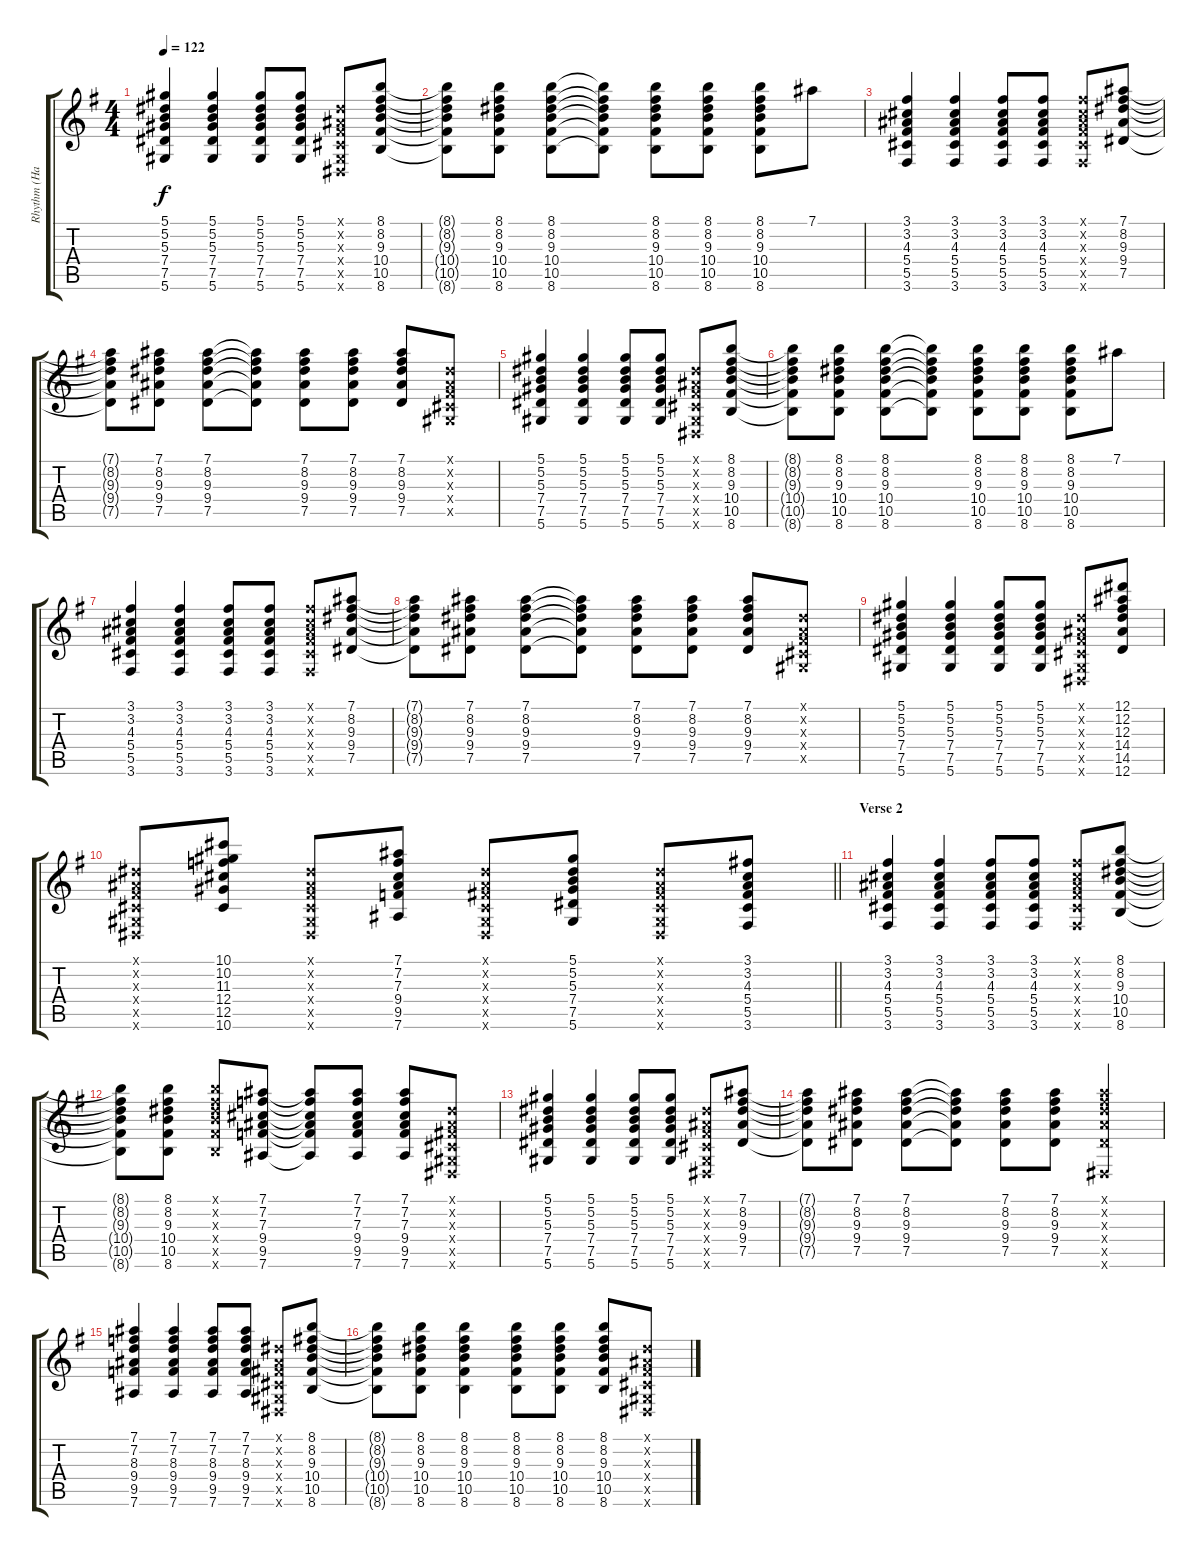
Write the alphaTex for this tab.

\track ("Rhythm (Half Down)" "Rhythm (Ha") {instrument acousticguitarsteel}
\staff {score tabs}
\tuning (Eb4 Bb3 Gb3 Db3 Ab2 Eb2) {hide}
\ts (4 4)
\tempo 122
\clef g2
\ks eminor
(5.1 5.2 5.3 7.4 7.5 5.6).4{dy f} (5.1 5.2 5.3 7.4 7.5 5.6).4 (5.1 5.2 5.3 7.4 7.5 5.6).8 (5.1 5.2 5.3 7.4 7.5 5.6).8 (0.1{x} 0.2{x} 0.3{x} 0.4{x} 0.5{x} 0.6{x}).8 (8.1 8.2 9.3 10.4 10.5 8.6).8 |
(8.1{t} 8.2{t} 9.3{t} 10.4{t} 10.5{t} 8.6{t}).8 (8.1 8.2 9.3 10.4 10.5 8.6).8 (8.1 8.2 9.3 10.4 10.5 8.6).8 (8.1{t} 8.2{t} 9.3{t} 10.4{t} 10.5{t} 8.6{t}).8 (8.1 8.2 9.3 10.4 10.5 8.6).8 (8.1 8.2 9.3 10.4 10.5 8.6).8 (8.1 8.2 9.3 10.4 10.5 8.6).8 7.1.8 |
(3.1 3.2 4.3 5.4 5.5 3.6).4 (3.1 3.2 4.3 5.4 5.5 3.6).4 (3.1 3.2 4.3 5.4 5.5 3.6).8 (3.1 3.2 4.3 5.4 5.5 3.6).8 (3.1{x} 3.2{x} 4.3{x} 5.4{x} 5.5{x} 3.6{x}).8 (7.1 8.2 9.3 9.4 7.5).8 |
(7.1{t} 8.2{t} 9.3{t} 9.4{t} 7.5{t}).8 (7.1 8.2 9.3 9.4 7.5).8 (7.1 8.2 9.3 9.4 7.5).8 (7.1{t} 8.2{t} 9.3{t} 9.4{t} 7.5{t}).8 (7.1 8.2 9.3 9.4 7.5).8 (7.1 8.2 9.3 9.4 7.5).8 (7.1 8.2 9.3 9.4 7.5).8 (0.1{x} 0.2{x} 0.3{x} 0.4{x} 0.5{x}).8 |
(5.1 5.2 5.3 7.4 7.5 5.6).4 (5.1 5.2 5.3 7.4 7.5 5.6).4 (5.1 5.2 5.3 7.4 7.5 5.6).8 (5.1 5.2 5.3 7.4 7.5 5.6).8 (0.1{x} 0.2{x} 0.3{x} 0.4{x} 0.5{x} 0.6{x}).8 (8.1 8.2 9.3 10.4 10.5 8.6).8 |
(8.1{t} 8.2{t} 9.3{t} 10.4{t} 10.5{t} 8.6{t}).8 (8.1 8.2 9.3 10.4 10.5 8.6).8 (8.1 8.2 9.3 10.4 10.5 8.6).8 (8.1{t} 8.2{t} 9.3{t} 10.4{t} 10.5{t} 8.6{t}).8 (8.1 8.2 9.3 10.4 10.5 8.6).8 (8.1 8.2 9.3 10.4 10.5 8.6).8 (8.1 8.2 9.3 10.4 10.5 8.6).8 7.1.8 |
(3.1 3.2 4.3 5.4 5.5 3.6).4 (3.1 3.2 4.3 5.4 5.5 3.6).4 (3.1 3.2 4.3 5.4 5.5 3.6).8 (3.1 3.2 4.3 5.4 5.5 3.6).8 (3.1{x} 3.2{x} 4.3{x} 5.4{x} 5.5{x} 3.6{x}).8 (7.1 8.2 9.3 9.4 7.5).8 |
(7.1{t} 8.2{t} 9.3{t} 9.4{t} 7.5{t}).8 (7.1 8.2 9.3 9.4 7.5).8 (7.1 8.2 9.3 9.4 7.5).8 (7.1{t} 8.2{t} 9.3{t} 9.4{t} 7.5{t}).8 (7.1 8.2 9.3 9.4 7.5).8 (7.1 8.2 9.3 9.4 7.5).8 (7.1 8.2 9.3 9.4 7.5).8 (0.1{x} 0.2{x} 0.3{x} 0.4{x} 0.5{x}).8 |
(5.1 5.2 5.3 7.4 7.5 5.6).4 (5.1 5.2 5.3 7.4 7.5 5.6).4 (5.1 5.2 5.3 7.4 7.5 5.6).8 (5.1 5.2 5.3 7.4 7.5 5.6).8 (0.1{x} 0.2{x} 0.3{x} 0.4{x} 0.5{x} 0.6{x}).8 (12.1 12.2 12.3 14.4 14.5 12.6).8 |
\barLineRight lightlight
(0.1{x} 0.2{x} 0.3{x} 0.4{x} 0.5{x} 0.6{x}).8 (10.1 10.2 11.3 12.4 12.5 10.6).8 (0.1{x} 0.2{x} 0.3{x} 0.4{x} 0.5{x} 0.6{x}).8 (7.1 7.2 7.3 9.4 9.5 7.6).8 (0.1{x} 0.2{x} 0.3{x} 0.4{x} 0.5{x} 0.6{x}).8 (5.1 5.2 5.3 7.4 7.5 5.6).8 (0.1{x} 0.2{x} 0.3{x} 0.4{x} 0.5{x} 0.6{x}).8 (3.1 3.2 4.3 5.4 5.5 3.6).8 |
\section ("" "Verse 2")
(3.1 3.2 4.3 5.4 5.5 3.6).4 (3.1 3.2 4.3 5.4 5.5 3.6).4 (3.1 3.2 4.3 5.4 5.5 3.6).8 (3.1 3.2 4.3 5.4 5.5 3.6).8 (3.1{x} 3.2{x} 4.3{x} 5.4{x} 5.5{x} 3.6{x}).8 (8.1 8.2 9.3 10.4 10.5 8.6).8 |
(8.1{t} 8.2{t} 9.3{t} 10.4{t} 10.5{t} 8.6{t}).8 (8.1 8.2 9.3 10.4 10.5 8.6).8 (8.1{x} 8.2{x} 9.3{x} 10.4{x} 10.5{x} 8.6{x}).8 (7.1 7.2 7.3 9.4 9.5 7.6).8 (7.1{t} 7.2{t} 7.3{t} 9.4{t} 9.5{t} 7.6{t}).8 (7.1 7.2 7.3 9.4 9.5 7.6).8 (7.1 7.2 7.3 9.4 9.5 7.6).8 (0.1{x} 0.2{x} 0.3{x} 0.4{x} 0.5{x} 0.6{x}).8 |
(5.1 5.2 5.3 7.4 7.5 5.6).4 (5.1 5.2 5.3 7.4 7.5 5.6).4 (5.1 5.2 5.3 7.4 7.5 5.6).8 (5.1 5.2 5.3 7.4 7.5 5.6).8 (0.1{x} 0.2{x} 0.3{x} 0.4{x} 0.5{x} 0.6{x}).8 (7.1 8.2 9.3 9.4 7.5).8 |
(7.1{t} 8.2{t} 9.3{t} 9.4{t} 7.5{t}).8 (7.1 8.2 9.3 9.4 7.5).8 (7.1 8.2 9.3 9.4 7.5).8 (7.1{t} 8.2{t} 9.3{t} 9.4{t} 7.5{t}).8 (7.1 8.2 9.3 9.4 7.5).8 (7.1 8.2 9.3 9.4 7.5).8 (7.1{x} 8.2{x} 9.3{x} 9.4{x} 7.5{x} 0.6{x}).4 |
(7.1 7.2 8.3 9.4 9.5 7.6).4 (7.1 7.2 8.3 9.4 9.5 7.6).4 (7.1 7.2 8.3 9.4 9.5 7.6).8 (7.1 7.2 8.3 9.4 9.5 7.6).8 (0.1{x} 0.2{x} 0.3{x} 0.4{x} 0.5{x} 0.6{x}).8 (8.1 8.2 9.3 10.4 10.5 8.6).8 |
(8.1{t} 8.2{t} 9.3{t} 10.4{t} 10.5{t} 8.6{t}).8 (8.1 8.2 9.3 10.4 10.5 8.6).8 (8.1 8.2 9.3 10.4 10.5 8.6).4 (8.1 8.2 9.3 10.4 10.5 8.6).8 (8.1 8.2 9.3 10.4 10.5 8.6).8 (8.1 8.2 9.3 10.4 10.5 8.6).8 (0.1{x} 0.2{x} 0.3{x} 0.4{x} 0.5{x} 0.6{x}).8
